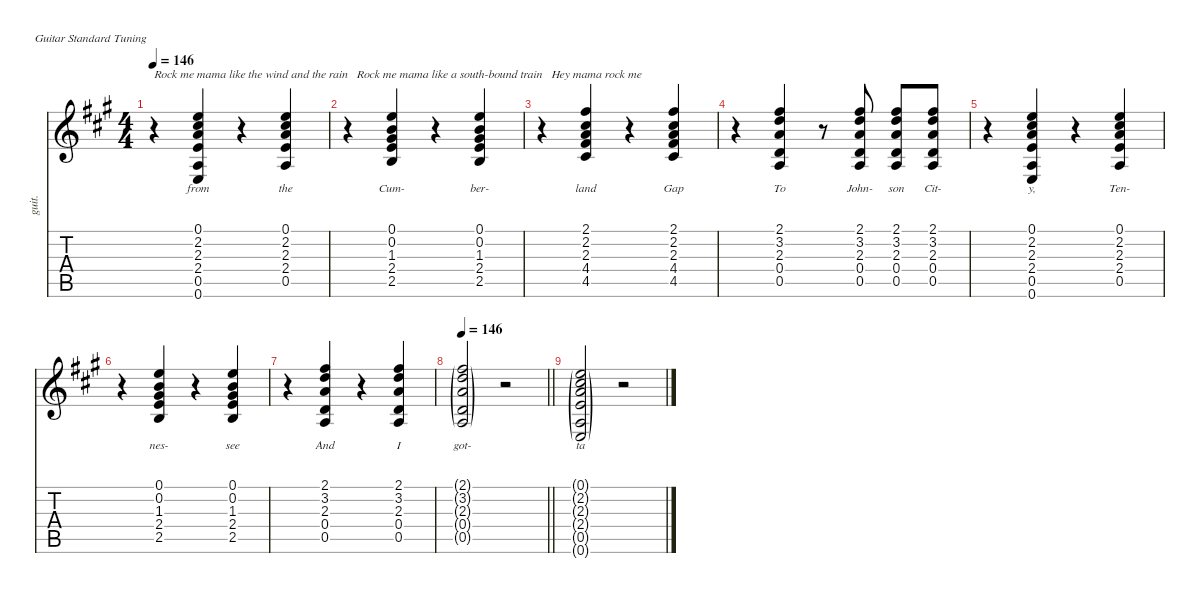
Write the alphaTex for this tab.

\defaultSystemsLayout 4
\hideDynamics
\bracketExtendMode nobrackets
\otherSystemsTrackNameOrientation horizontal
\track ("Guitar" "guit.") {defaultSystemsLayout 8 instrument acousticguitarsteel}
\staff {score tabs}
\tuning (E4 B3 G3 D3 A2 E2)
\ts (4 4)
\tempo 146
\clef g2
\ks a
r.4{txt "Rock me mama like the wind and the rain   Rock me mama like a south-bound train   Hey mama rock me" dy f beam Down} (0.1{acc forcenatural} 2.2{acc #} 2.3{acc forcenatural} 2.4{acc forcenatural} 0.5{acc forcenatural} 0.6{acc forcenatural}).4{lyrics (0 "from") lyrics (1 "") lyrics (2 "") lyrics (3 "") lyrics (4 "") beam Up} r.4{beam Up} (0.1{acc forcenatural} 2.2{acc #} 2.3{acc forcenatural} 2.4{acc forcenatural} 0.5{acc forcenatural}).4{lyrics (0 "the") lyrics (1 "") lyrics (2 "") lyrics (3 "") lyrics (4 "") beam Up} |
r.4{beam Down} (0.1{acc forcenatural} 0.2{acc forcenatural} 1.3{acc #} 2.4{acc forcenatural} 2.5{acc forcenatural}).4{lyrics (0 "Cum-") lyrics (1 "") lyrics (2 "") lyrics (3 "") lyrics (4 "") beam Up} r.4{beam Up} (0.1{acc forcenatural} 0.2{acc forcenatural} 1.3{acc #} 2.4{acc forcenatural} 2.5{acc forcenatural}).4{lyrics (0 "ber-") lyrics (1 "") lyrics (2 "") lyrics (3 "") lyrics (4 "") beam Up} |
r.4{beam Down} (2.1{acc #} 2.2{acc #} 2.3{acc forcenatural} 4.4{acc #} 4.5{acc #}).4{lyrics (0 "land") lyrics (1 "") lyrics (2 "") lyrics (3 "") lyrics (4 "") beam Up} r.4{beam Up} (2.1{acc #} 2.2{acc #} 2.3{acc forcenatural} 4.4{acc #} 4.5{acc #}).4{lyrics (0 "Gap") lyrics (1 "") lyrics (2 "") lyrics (3 "") lyrics (4 "") beam Up} |
r.4{beam Down} (2.1{acc #} 3.2{acc forcenatural} 2.3{acc forcenatural} 0.4{acc forcenatural} 0.5{acc forcenatural}).4{lyrics (0 "To") lyrics (1 "") lyrics (2 "") lyrics (3 "") lyrics (4 "") beam Up} r.8{beam Up} (2.1{acc #} 3.2{acc forcenatural} 2.3{acc forcenatural} 0.4{acc forcenatural} 0.5{acc forcenatural}).8{lyrics (0 "John-") lyrics (1 "") lyrics (2 "") lyrics (3 "") lyrics (4 "") beam Up} (2.1{acc #} 3.2{acc forcenatural} 2.3{acc forcenatural} 0.4{acc forcenatural} 0.5{acc forcenatural}).8{lyrics (0 "son") lyrics (1 "") lyrics (2 "") lyrics (3 "") lyrics (4 "") beam Up} (2.1{acc #} 3.2{acc forcenatural} 2.3{acc forcenatural} 0.4{acc forcenatural} 0.5{acc forcenatural}).8{lyrics (0 "Cit-") lyrics (1 "") lyrics (2 "") lyrics (3 "") lyrics (4 "") beam Up} |
r.4{beam Down} (0.1{acc forcenatural} 2.2{acc #} 2.3{acc forcenatural} 2.4{acc forcenatural} 0.5{acc forcenatural} 0.6{acc forcenatural}).4{lyrics (0 "y,") lyrics (1 "") lyrics (2 "") lyrics (3 "") lyrics (4 "") beam Up} r.4{beam Up} (0.1{acc forcenatural} 2.2{acc #} 2.3{acc forcenatural} 2.4{acc forcenatural} 0.5{acc forcenatural}).4{lyrics (0 "Ten-") lyrics (1 "") lyrics (2 "") lyrics (3 "") lyrics (4 "") beam Up} |
r.4{beam Down} (0.1{acc forcenatural} 0.2{acc forcenatural} 1.3{acc #} 2.4{acc forcenatural} 2.5{acc forcenatural}).4{lyrics (0 "nes-") lyrics (1 "") lyrics (2 "") lyrics (3 "") lyrics (4 "") beam Up} r.4{beam Up} (0.1{acc forcenatural} 0.2{acc forcenatural} 1.3{acc #} 2.4{acc forcenatural} 2.5{acc forcenatural}).4{lyrics (0 "see") lyrics (1 "") lyrics (2 "") lyrics (3 "") lyrics (4 "") beam Up} |
r.4{beam Down} (2.1{acc #} 3.2{acc forcenatural} 2.3{acc forcenatural} 0.4{acc forcenatural} 0.5{acc forcenatural}).4{lyrics (0 "And") lyrics (1 "") lyrics (2 "") lyrics (3 "") lyrics (4 "") beam Up} r.4{beam Up} (2.1{acc #} 3.2{acc forcenatural} 2.3{acc forcenatural} 0.4{acc forcenatural} 0.5{acc forcenatural}).4{lyrics (0 "I") lyrics (1 "") lyrics (2 "") lyrics (3 "") lyrics (4 "") beam Up} |
\tempo 146
\tempo (75 0.875 hide)
\barLineRight lightlight
(2.1{g acc #} 3.2{g acc forcenatural} 2.3{g acc forcenatural} 0.4{g acc forcenatural} 0.5{g acc forcenatural}).2{lyrics (0 "got-") lyrics (1 "") lyrics (2 "") lyrics (3 "") lyrics (4 "") dy mf beam Up} r.2{beam Up} |
(0.1{g acc forcenatural} 2.2{g acc #} 2.3{g acc forcenatural} 2.4{g acc forcenatural} 0.5{g acc forcenatural} 0.6{g acc forcenatural}).2{lyrics (0 "ta") lyrics (1 "") lyrics (2 "") lyrics (3 "") lyrics (4 "") beam Up} r.2{beam Up}
